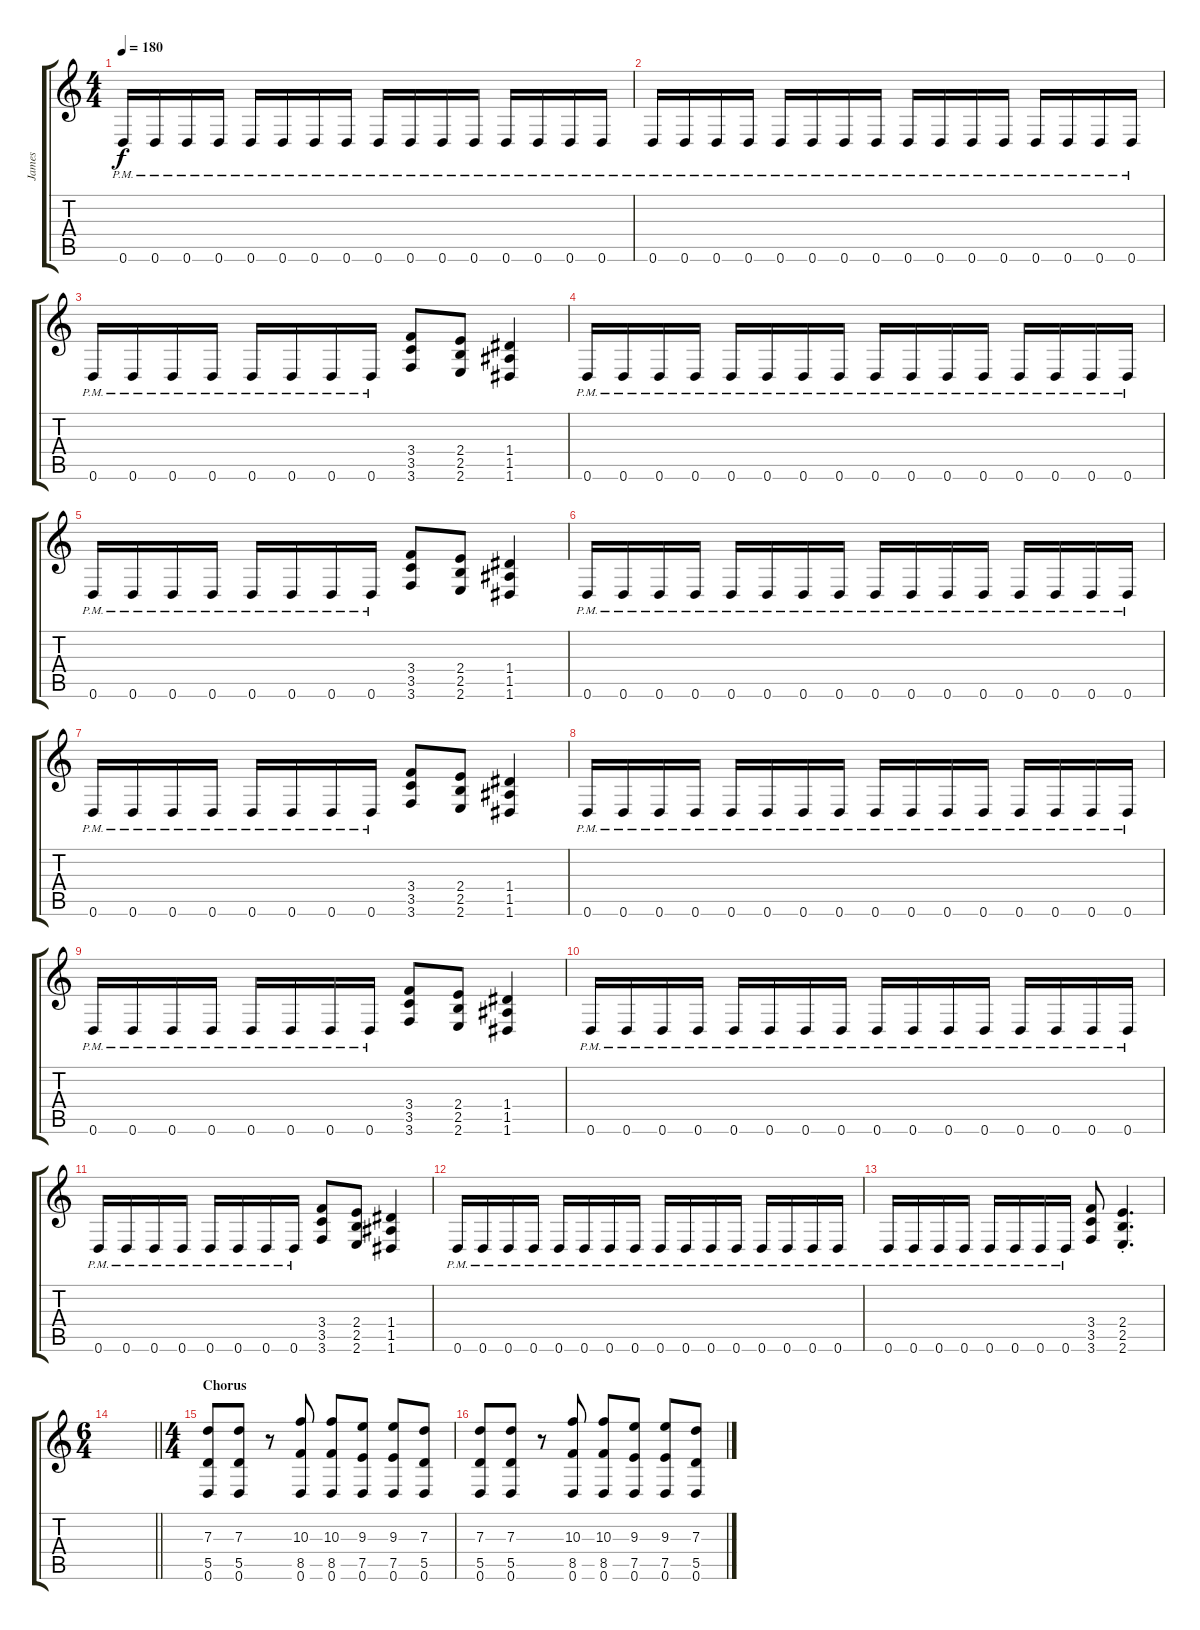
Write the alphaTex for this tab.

\track ("James" "James") {instrument distortionguitar}
\staff {score tabs}
\tuning (E4 B3 G3 D3 A2 D2) {hide}
\ts (4 4)
\tempo 180
\clef g2
\ks c
0.6{pm}.16{dy f} 0.6{pm}.16 0.6{pm}.16 0.6{pm}.16 0.6{pm}.16 0.6{pm}.16 0.6{pm}.16 0.6{pm}.16 0.6{pm}.16 0.6{pm}.16 0.6{pm}.16 0.6{pm}.16 0.6{pm}.16 0.6{pm}.16 0.6{pm}.16 0.6{pm}.16 |
0.6{pm}.16 0.6{pm}.16 0.6{pm}.16 0.6{pm}.16 0.6{pm}.16 0.6{pm}.16 0.6{pm}.16 0.6{pm}.16 0.6{pm}.16 0.6{pm}.16 0.6{pm}.16 0.6{pm}.16 0.6{pm}.16 0.6{pm}.16 0.6{pm}.16 0.6{pm}.16 |
0.6{pm}.16 0.6{pm}.16 0.6{pm}.16 0.6{pm}.16 0.6{pm}.16 0.6{pm}.16 0.6{pm}.16 0.6{pm}.16 (3.4 3.5 3.6).8 (2.4 2.5 2.6).8 (1.4 1.5 1.6).4 |
0.6{pm}.16 0.6{pm}.16 0.6{pm}.16 0.6{pm}.16 0.6{pm}.16 0.6{pm}.16 0.6{pm}.16 0.6{pm}.16 0.6{pm}.16 0.6{pm}.16 0.6{pm}.16 0.6{pm}.16 0.6{pm}.16 0.6{pm}.16 0.6{pm}.16 0.6{pm}.16 |
0.6{pm}.16 0.6{pm}.16 0.6{pm}.16 0.6{pm}.16 0.6{pm}.16 0.6{pm}.16 0.6{pm}.16 0.6{pm}.16 (3.4 3.5 3.6).8 (2.4 2.5 2.6).8 (1.4 1.5 1.6).4 |
0.6{pm}.16 0.6{pm}.16 0.6{pm}.16 0.6{pm}.16 0.6{pm}.16 0.6{pm}.16 0.6{pm}.16 0.6{pm}.16 0.6{pm}.16 0.6{pm}.16 0.6{pm}.16 0.6{pm}.16 0.6{pm}.16 0.6{pm}.16 0.6{pm}.16 0.6{pm}.16 |
0.6{pm}.16 0.6{pm}.16 0.6{pm}.16 0.6{pm}.16 0.6{pm}.16 0.6{pm}.16 0.6{pm}.16 0.6{pm}.16 (3.4 3.5 3.6).8 (2.4 2.5 2.6).8 (1.4 1.5 1.6).4 |
0.6{pm}.16 0.6{pm}.16 0.6{pm}.16 0.6{pm}.16 0.6{pm}.16 0.6{pm}.16 0.6{pm}.16 0.6{pm}.16 0.6{pm}.16 0.6{pm}.16 0.6{pm}.16 0.6{pm}.16 0.6{pm}.16 0.6{pm}.16 0.6{pm}.16 0.6{pm}.16 |
0.6{pm}.16 0.6{pm}.16 0.6{pm}.16 0.6{pm}.16 0.6{pm}.16 0.6{pm}.16 0.6{pm}.16 0.6{pm}.16 (3.4 3.5 3.6).8 (2.4 2.5 2.6).8 (1.4 1.5 1.6).4 |
0.6{pm}.16 0.6{pm}.16 0.6{pm}.16 0.6{pm}.16 0.6{pm}.16 0.6{pm}.16 0.6{pm}.16 0.6{pm}.16 0.6{pm}.16 0.6{pm}.16 0.6{pm}.16 0.6{pm}.16 0.6{pm}.16 0.6{pm}.16 0.6{pm}.16 0.6{pm}.16 |
0.6{pm}.16 0.6{pm}.16 0.6{pm}.16 0.6{pm}.16 0.6{pm}.16 0.6{pm}.16 0.6{pm}.16 0.6{pm}.16 (3.4 3.5 3.6).8 (2.4 2.5 2.6).8 (1.4 1.5 1.6).4 |
0.6{pm}.16 0.6{pm}.16 0.6{pm}.16 0.6{pm}.16 0.6{pm}.16 0.6{pm}.16 0.6{pm}.16 0.6{pm}.16 0.6{pm}.16 0.6{pm}.16 0.6{pm}.16 0.6{pm}.16 0.6{pm}.16 0.6{pm}.16 0.6{pm}.16 0.6{pm}.16 |
0.6{pm}.16 0.6{pm}.16 0.6{pm}.16 0.6{pm}.16 0.6{pm}.16 0.6{pm}.16 0.6{pm}.16 0.6{pm}.16 (3.4 3.5 3.6).8 (2.4{st} 2.5{st} 2.6{st}).4{d} |
\ts (6 4)
\barLineRight lightlight
|
\ts (4 4)
\section ("" "Chorus")
(7.3 5.5 0.6).8 (7.3 5.5 0.6).8 r.8 (10.3 8.5 0.6).8 (10.3 8.5 0.6).8 (9.3 7.5 0.6).8 (9.3 7.5 0.6).8 (7.3 5.5 0.6).8 |
(7.3 5.5 0.6).8 (7.3 5.5 0.6).8 r.8 (10.3 8.5 0.6).8 (10.3 8.5 0.6).8 (9.3 7.5 0.6).8 (9.3 7.5 0.6).8 (7.3 5.5 0.6).8
